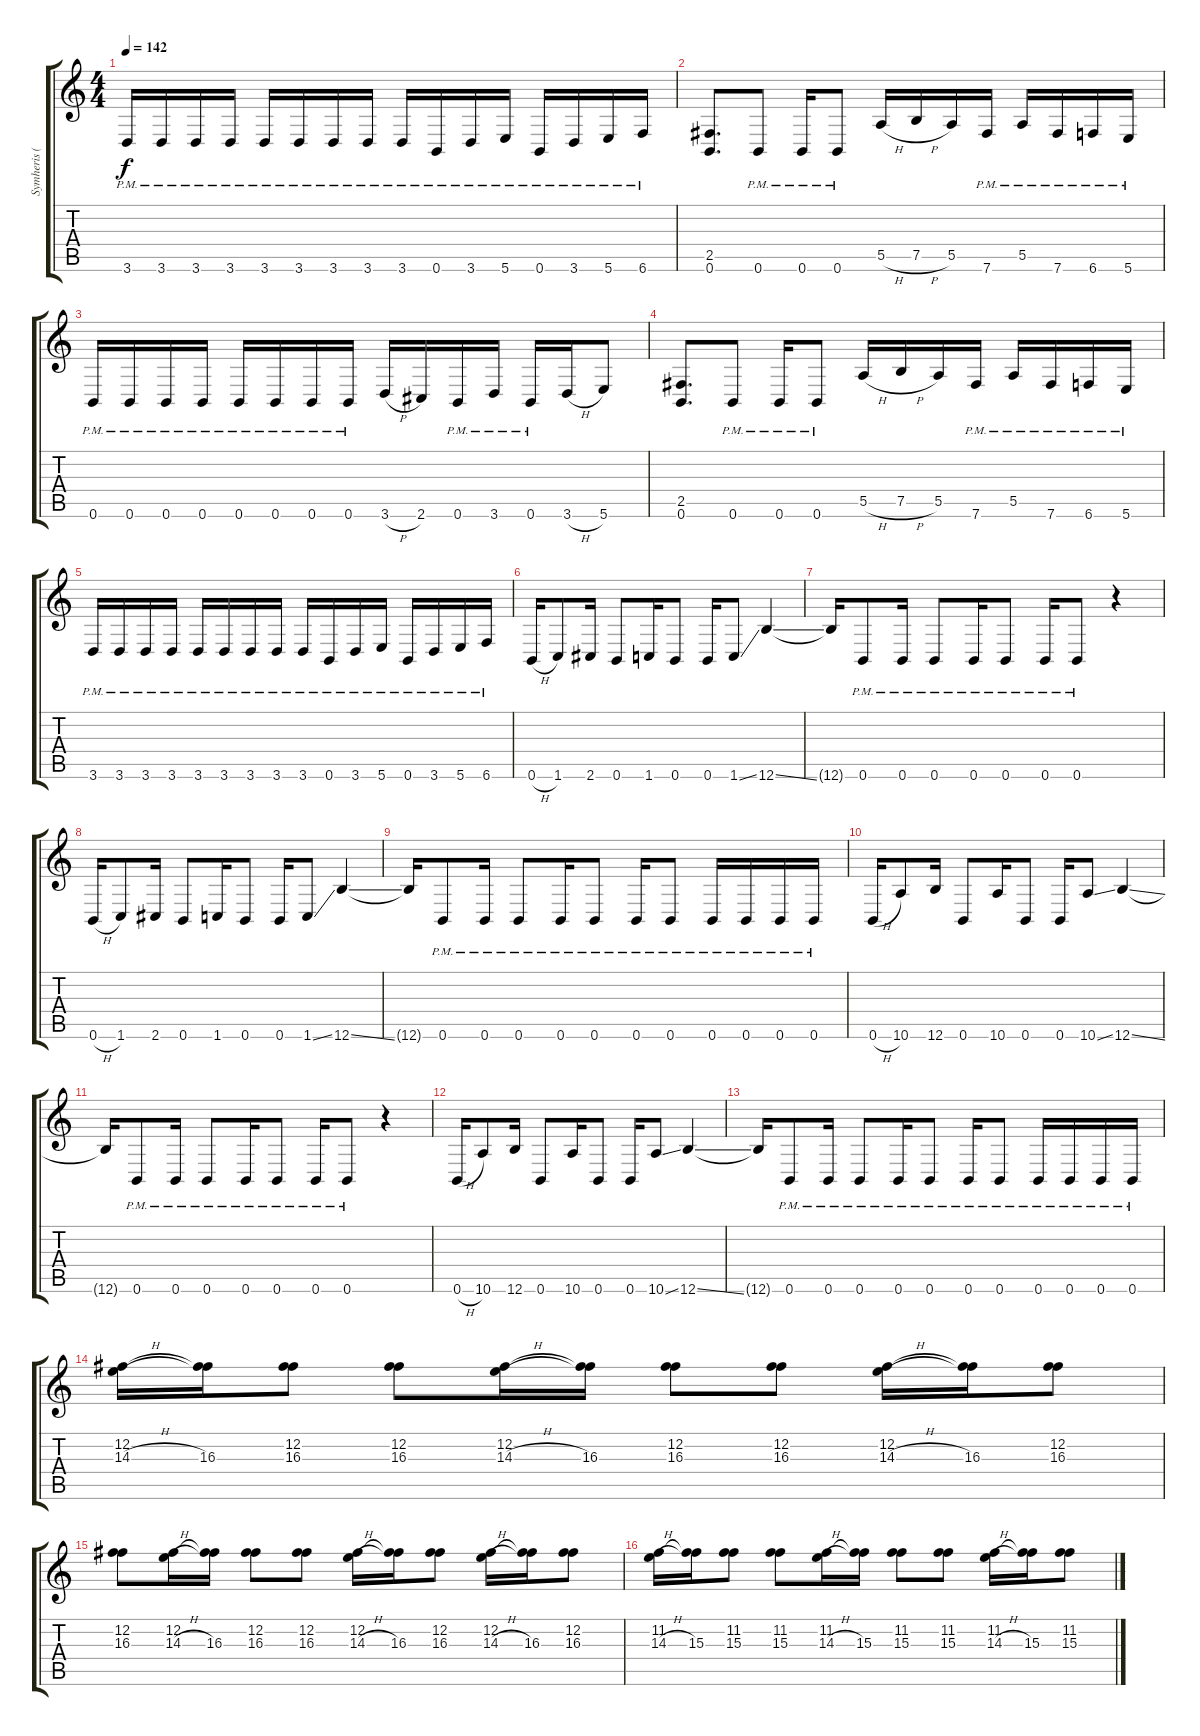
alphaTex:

\track ("Symheris (Lead)" "Symheris (") {instrument distortionguitar}
\staff {score tabs}
\tuning (B3 Gb3 D3 A2 E2 B1) {hide}
\ts (4 4)
\tempo 142
\clef g2
\ks c
3.6{pm}.16{dy f} 3.6{pm}.16 3.6{pm}.16 3.6{pm}.16 3.6{pm}.16 3.6{pm}.16 3.6{pm}.16 3.6{pm}.16 3.6{pm}.16 0.6{pm}.16 3.6{pm}.16 5.6{pm}.16 0.6{pm}.16 3.6{pm}.16 5.6{pm}.16 6.6{pm}.16 |
(2.5 0.6).8{d} 0.6{pm}.8 0.6{pm}.16 0.6{pm}.8 5.5{h}.16 7.5{h}.16 5.5.16 7.6{pm}.16 5.5{pm}.16 7.6{pm}.16 6.6{pm}.16 5.6{pm}.16 |
0.6{pm}.16 0.6{pm}.16 0.6{pm}.16 0.6{pm}.16 0.6{pm}.16 0.6{pm}.16 0.6{pm}.16 0.6{pm}.16 3.6{h}.16 2.6.16 0.6{pm}.16 3.6{pm}.16 0.6{pm}.16 3.6{h}.16 5.6.8 |
(2.5 0.6).8{d} 0.6{pm}.8 0.6{pm}.16 0.6{pm}.8 5.5{h}.16 7.5{h}.16 5.5.16 7.6{pm}.16 5.5{pm}.16 7.6{pm}.16 6.6{pm}.16 5.6{pm}.16 |
3.6{pm}.16 3.6{pm}.16 3.6{pm}.16 3.6{pm}.16 3.6{pm}.16 3.6{pm}.16 3.6{pm}.16 3.6{pm}.16 3.6{pm}.16 0.6{pm}.16 3.6{pm}.16 5.6{pm}.16 0.6{pm}.16 3.6{pm}.16 5.6{pm}.16 6.6{pm}.16 |
0.6{h}.16 1.6.8 2.6.16 0.6.8 1.6.16 0.6.8 0.6.16 1.6{ss}.8 12.6{ss}.4 |
12.6{t}.16 0.6{pm}.8 0.6{pm}.16 0.6{pm}.8 0.6{pm}.16 0.6{pm}.8 0.6{pm}.16 0.6{pm}.8 r.4 |
0.6{h}.16 1.6.8 2.6.16 0.6.8 1.6.16 0.6.8 0.6.16 1.6{ss}.8 12.6{ss}.4 |
12.6{t}.16 0.6{pm}.8 0.6{pm}.16 0.6{pm}.8 0.6{pm}.16 0.6{pm}.8 0.6{pm}.16 0.6{pm}.8 0.6{pm}.16 0.6{pm}.16 0.6{pm}.16 0.6{pm}.16 |
0.6{h}.16 10.6.8 12.6.16 0.6.8 10.6.16 0.6.8 0.6.16 10.6{ss}.8 12.6{ss}.4 |
12.6{t}.16 0.6{pm}.8 0.6{pm}.16 0.6{pm}.8 0.6{pm}.16 0.6{pm}.8 0.6{pm}.16 0.6{pm}.8 r.4 |
0.6{h}.16 10.6.8 12.6.16 0.6.8 10.6.16 0.6.8 0.6.16 10.6{ss}.8 12.6{ss}.4 |
12.6{t}.16 0.6{pm}.8 0.6{pm}.16 0.6{pm}.8 0.6{pm}.16 0.6{pm}.8 0.6{pm}.16 0.6{pm}.8 0.6{pm}.16 0.6{pm}.16 0.6{pm}.16 0.6{pm}.16 |
(12.2 14.3{h}).16 (12.2{t} 16.3).16 (12.2 16.3).8 (12.2 16.3).8 (12.2 14.3{h}).16 (12.2{t} 16.3).16 (12.2 16.3).8 (12.2 16.3).8 (12.2 14.3{h}).16 (12.2{t} 16.3).16 (12.2 16.3).8 |
(12.2 16.3).8 (12.2 14.3{h}).16 (12.2{t} 16.3).16 (12.2 16.3).8 (12.2 16.3).8 (12.2 14.3{h}).16 (12.2{t} 16.3).16 (12.2 16.3).8 (12.2 14.3{h}).16 (12.2{t} 16.3).16 (12.2 16.3).8 |
(11.2 14.3{h}).16 (11.2{t} 15.3).16 (11.2 15.3).8 (11.2 15.3).8 (11.2 14.3{h}).16 (11.2{t} 15.3).16 (11.2 15.3).8 (11.2 15.3).8 (11.2 14.3{h}).16 (11.2{t} 15.3).16 (11.2 15.3).8
